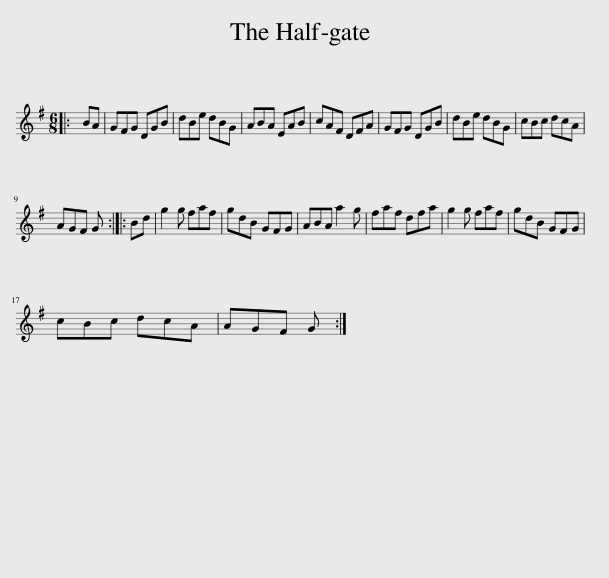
X:1
L:1/8
M:6/8
I:linebreak $
K:G
V:1 treble
V:1
|: BA | GFG DGB | dBe dBG | ABA EAB | cAF DFA | %5
 GFG DGB | dBe dBG | cBc dcA |$ AGF G :: Bd | %10
 g2 g faf | gdB GFG | ABA a2 g | faf dfa | g2 g faf | %15
 gdB GFG |$ cBc dcA | AGF G :| %18
